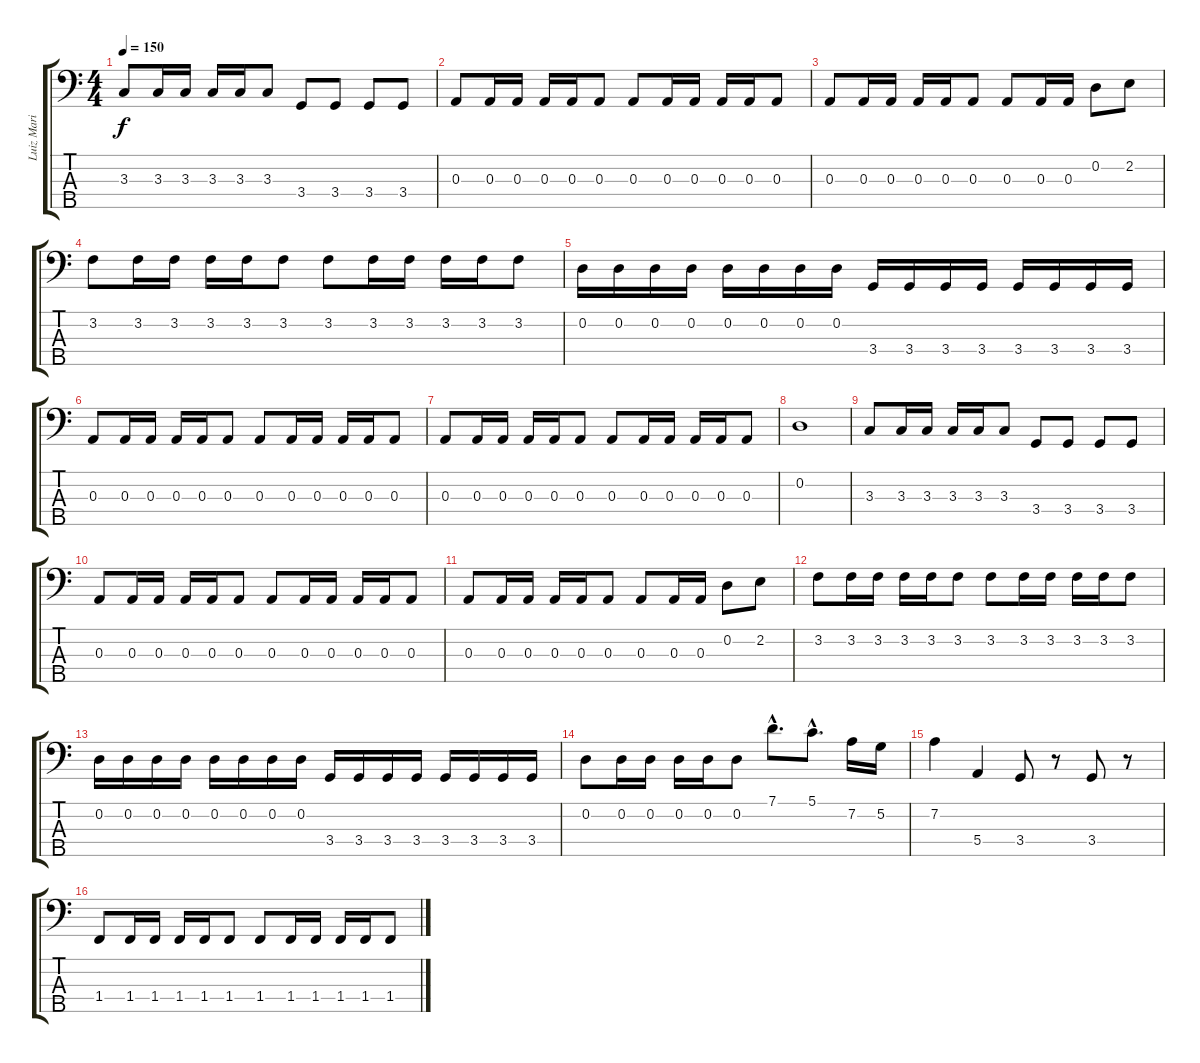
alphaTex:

\track (" Luiz Mariutti" " Luiz Mari") {instrument fretlessbass}
\staff {score tabs}
\tuning (G2 D2 A1 E1 B0) {hide}
\ts (4 4)
\tempo 150
\clef f4
\ks c
3.3.8{dy f} 3.3.16 3.3.16 3.3.16 3.3.16 3.3.8 3.4.8 3.4.8 3.4.8 3.4.8 |
0.3.8 0.3.16 0.3.16 0.3.16 0.3.16 0.3.8 0.3.8 0.3.16 0.3.16 0.3.16 0.3.16 0.3.8 |
0.3.8 0.3.16 0.3.16 0.3.16 0.3.16 0.3.8 0.3.8 0.3.16 0.3.16 0.2.8 2.2.8 |
3.2.8 3.2.16 3.2.16 3.2.16 3.2.16 3.2.8 3.2.8 3.2.16 3.2.16 3.2.16 3.2.16 3.2.8 |
0.2.16 0.2.16 0.2.16 0.2.16 0.2.16 0.2.16 0.2.16 0.2.16 3.4.16 3.4.16 3.4.16 3.4.16 3.4.16 3.4.16 3.4.16 3.4.16 |
0.3.8 0.3.16 0.3.16 0.3.16 0.3.16 0.3.8 0.3.8 0.3.16 0.3.16 0.3.16 0.3.16 0.3.8 |
0.3.8 0.3.16 0.3.16 0.3.16 0.3.16 0.3.8 0.3.8 0.3.16 0.3.16 0.3.16 0.3.16 0.3.8 |
0.2.1 |
3.3.8 3.3.16 3.3.16 3.3.16 3.3.16 3.3.8 3.4.8 3.4.8 3.4.8 3.4.8 |
0.3.8 0.3.16 0.3.16 0.3.16 0.3.16 0.3.8 0.3.8 0.3.16 0.3.16 0.3.16 0.3.16 0.3.8 |
0.3.8 0.3.16 0.3.16 0.3.16 0.3.16 0.3.8 0.3.8 0.3.16 0.3.16 0.2.8 2.2.8 |
3.2.8 3.2.16 3.2.16 3.2.16 3.2.16 3.2.8 3.2.8 3.2.16 3.2.16 3.2.16 3.2.16 3.2.8 |
0.2.16 0.2.16 0.2.16 0.2.16 0.2.16 0.2.16 0.2.16 0.2.16 3.4.16 3.4.16 3.4.16 3.4.16 3.4.16 3.4.16 3.4.16 3.4.16 |
0.2.8 0.2.16 0.2.16 0.2.16 0.2.16 0.2.8 7.1{hac}.8{d} 5.1{hac}.8{d} 7.2.16 5.2.16 |
7.2.4 5.4.4 3.4.8 r.8 3.4.8 r.8 |
1.4.8 1.4.16 1.4.16 1.4.16 1.4.16 1.4.8 1.4.8 1.4.16 1.4.16 1.4.16 1.4.16 1.4.8
